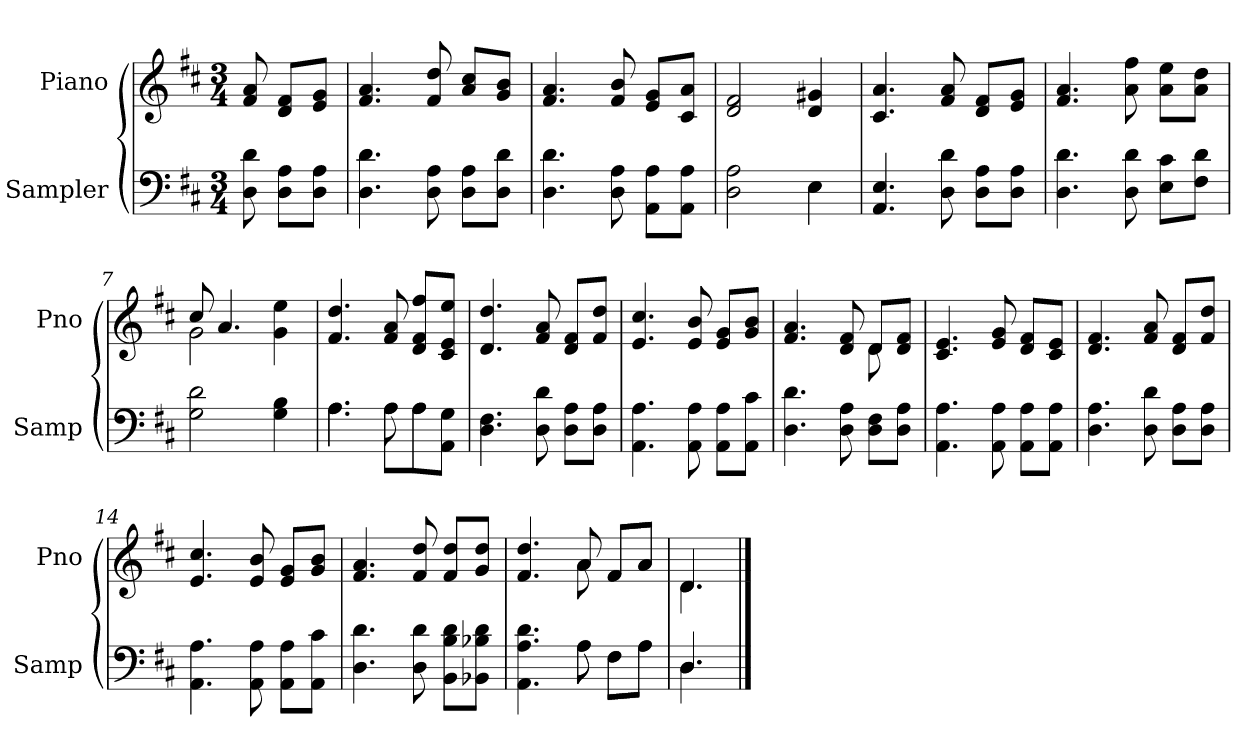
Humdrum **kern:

**kern	**kern
*part2	*part1
*staff2	*staff1
*I"Sampler	*I"Piano
*I'Samp	*I'Pno
*clefF4	*clefG2
*k[f#c#]	*k[f#c#]
*D:	*D:
*M3/4	*M3/4
=1	=1
8D 8d	8f# 8a
8D\ 8A\L	8d/ 8f#/L
8D\ 8A\J	8e/ 8g/J
=2	=2
4.D 4.d	4.f# 4.a
8D 8A	8f# 8dd
8D\ 8A\L	8a/ 8cc#/L
8D\ 8d\J	8g/ 8b/J
=3	=3
4.D 4.d	4.f# 4.a
8D 8A	8f# 8b
8AA\ 8A\L	8e/ 8g/L
8AA\ 8A\J	8c#/ 8a/J
=4	=4
*^	*
2D 2A	2ryy	2d 2f#
4E\	4E	4d 4g#X
*v	*v	*
=5	=5
4.AA 4.E	4.c# 4.a
8D 8d	8f# 8a
8D\ 8A\L	8d/ 8f#/L
8D\ 8A\J	8e/ 8g/J
=6	=6
4.D 4.d	4.f# 4.a
8D 8d	8a 8ff#
8E\ 8c#\L	8a\ 8ee\L
8F#\ 8d\J	8a\ 8dd\J
=7	=7
*	*^
2G 2d	8cc#/	2g
.	4.a/	.
4G 4B	4g 4ee	4ryy
*	*v	*v
=8	=8
*^	*
4.A\	4.A	4.f# 4.dd
8A\	8A\L	8f# 8a
8A\L	8A\J	8d/ 8f#/ 8ff#/L
8AA\ 8G\J	8ryy	8c#/ 8e/ 8ee/J
*v	*v	*
=9	=9
4.D 4.F#	4.d 4.dd
8D 8d	8f# 8a
8D\ 8A\L	8d/ 8f#/L
8D\ 8A\J	8f#/ 8dd/J
=10	=10
4.AA 4.A	4.e 4.cc#
8AA 8A	8e 8b
8AA\ 8A\L	8e/ 8g/L
8AA\ 8c#\J	8g/ 8b/J
=11	=11
*	*^
4.D 4.d	4.f# 4.a	2ryy
8D 8A	8d 8f#	.
8D\ 8F#\L	8d/L	8d
8D\ 8A\J	8d/ 8f#/J	8ryy
*	*v	*v
=12	=12
4.AA 4.A	4.c# 4.e
8AA 8A	8e 8g
8AA\ 8A\L	8d/ 8f#/L
8AA\ 8A\J	8c#/ 8e/J
=13	=13
4.D 4.A	4.d 4.f#
8D 8d	8f# 8a
8D\ 8A\L	8d/ 8f#/L
8D\ 8A\J	8f#/ 8dd/J
=14	=14
4.AA 4.A	4.e 4.cc#
8AA 8A	8e 8b
8AA\ 8A\L	8e/ 8g/L
8AA\ 8c#\J	8g/ 8b/J
=15	=15
4.D 4.d	4.f# 4.a
8D 8d	8f# 8dd
8BB\ 8B\ 8d\L	8f#/ 8dd/L
8BB-X\ 8B-X\ 8d\J	8g/ 8dd/J
=16	=16
*^	*^
4.AA 4.A 4.d	4.ryy	4.f# 4.dd	4.ryy
8A\	8A	8a/	8a
8F#\L	8F#\L	8f#/L	8f#/L
8A\J	8A\J	8a/J	8a/J
=17	=17	=17	=17
4.D/	4.D	4.d/	4.d
*v	*v	*	*
*	*v	*v
==	==
*-	*-
